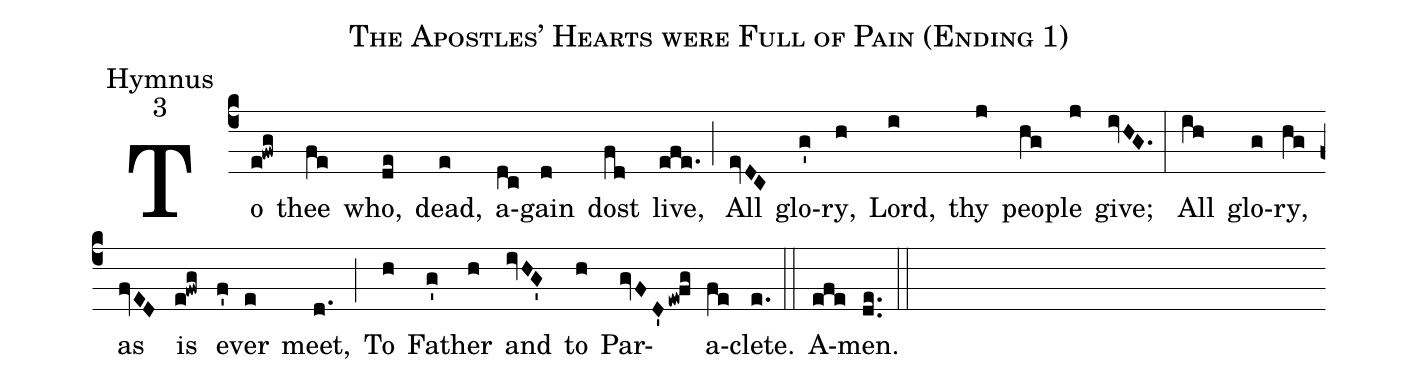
name: The Apostles' Hearts were Full of Pain (Ending 1);
office-part: Hymnus;
mode: 3;
%%
(c4)To(e!fwg) thee(fe) who,(de) dead,(e) a(dc)gain(d) dost(fd) live,(efe.) (;)

All(evDC) glo(g')ry,(h) Lord,(i) thy(j) peo(hg)ple(j) give;(ivHG.) (:)

All(ih) glo(g)ry,(hg) as(fvED) is(e!fwg) ev(f')er(e) meet,(d.) (;)

To(h) Fa(g')ther(h) and(ivHG') to(h) Par(gvFD'ew!fg)a(fe)clete.(e.) (::)

A(efe)men.(de..) (::)
